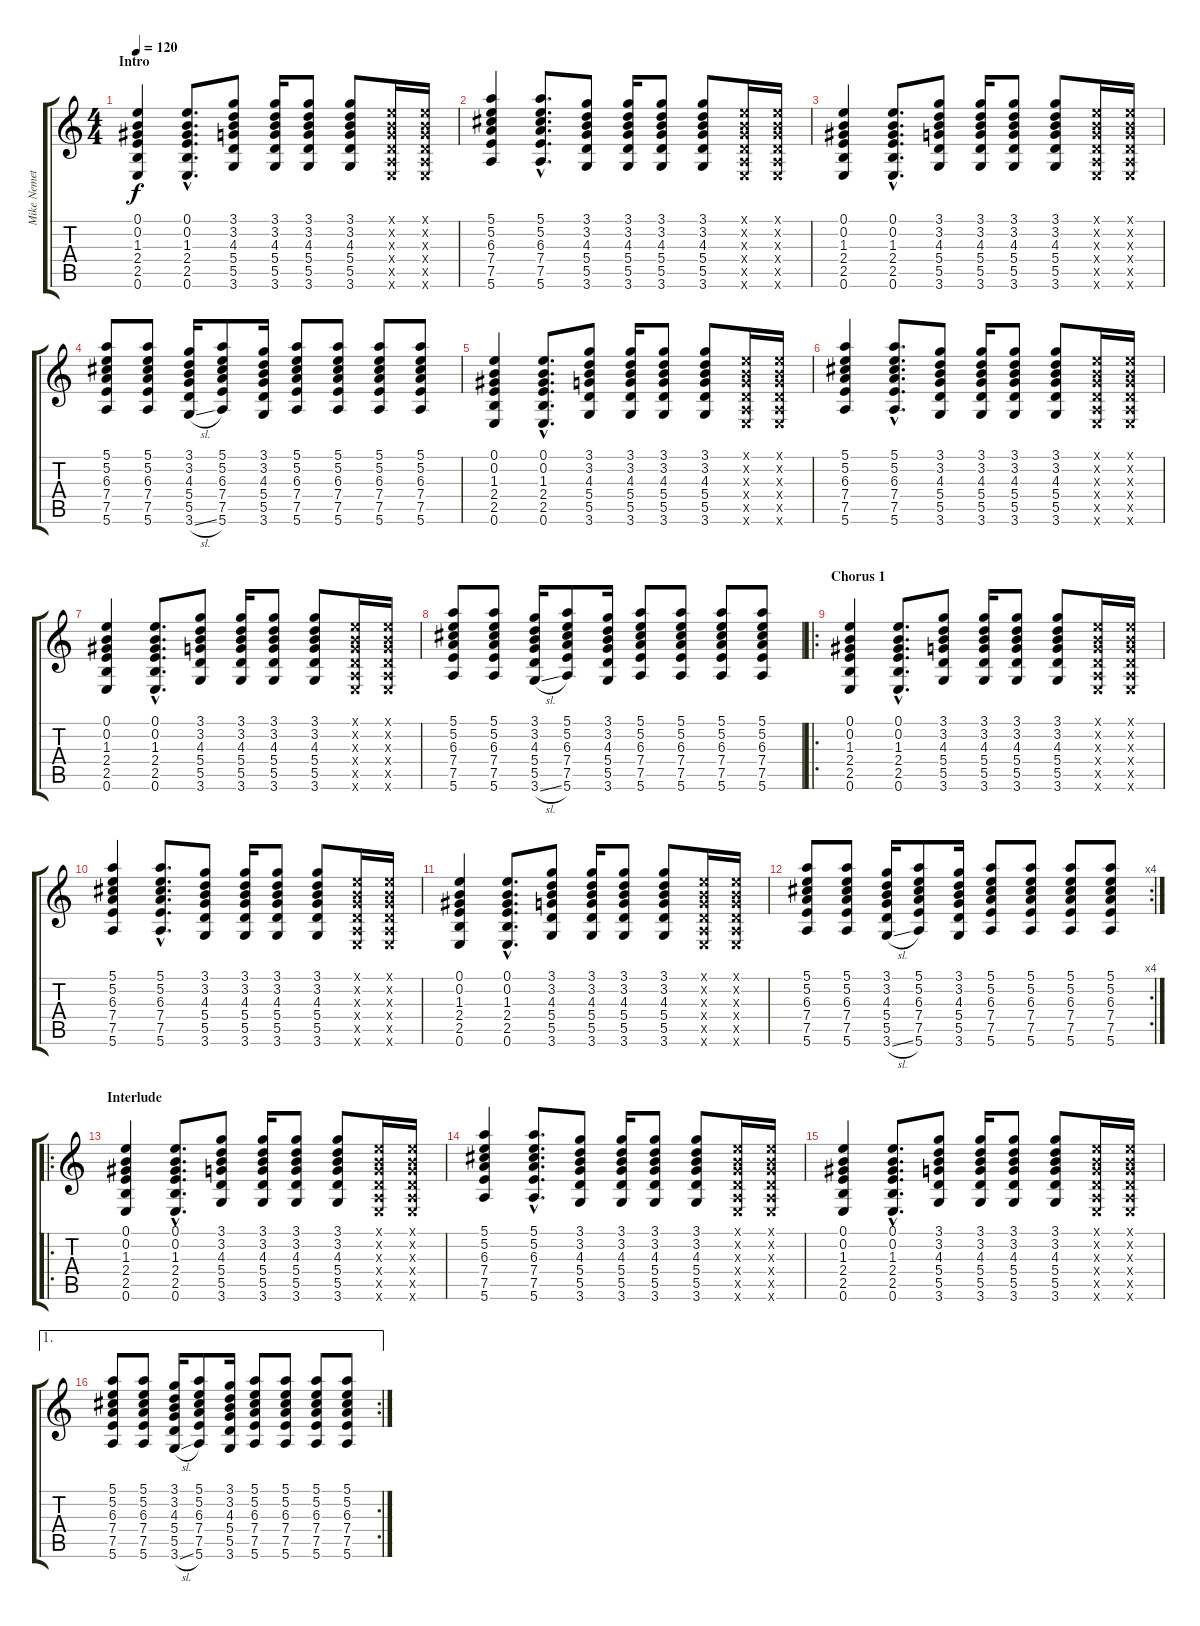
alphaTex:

\track ("Mike Nemeth" "Mike Nemet") {instrument distortionguitar}
\staff {score tabs}
\tuning (E4 B3 G3 D3 A2 E2) {hide}
\ts (4 4)
\section ("" "Intro")
\tempo 120
\clef g2
\ks c
(0.1 0.2 1.3 2.4 2.5 0.6).4{dy f instrument distortionguitar} (0.1{hac} 0.2{hac} 1.3{hac} 2.4{hac} 2.5{hac} 0.6{hac}).8{d} (3.1 3.2 4.3 5.4 5.5 3.6).8 (3.1 3.2 4.3 5.4 5.5 3.6).16 (3.1 3.2 4.3 5.4 5.5 3.6).8 (3.1 3.2 4.3 5.4 5.5 3.6).8 (0.1{x} 0.2{x} 0.3{x} 0.4{x} 0.5{x} 0.6{x}).16 (0.1{x} 0.2{x} 0.3{x} 0.4{x} 0.5{x} 0.6{x}).16 |
(5.1 5.2 6.3 7.4 7.5 5.6).4 (5.1{hac} 5.2{hac} 6.3{hac} 7.4{hac} 7.5{hac} 5.6{hac}).8{d} (3.1 3.2 4.3 5.4 5.5 3.6).8 (3.1 3.2 4.3 5.4 5.5 3.6).16 (3.1 3.2 4.3 5.4 5.5 3.6).8 (3.1 3.2 4.3 5.4 5.5 3.6).8 (0.1{x} 0.2{x} 0.3{x} 0.4{x} 0.5{x} 0.6{x}).16 (0.1{x} 0.2{x} 0.3{x} 0.4{x} 0.5{x} 0.6{x}).16 |
(0.1 0.2 1.3 2.4 2.5 0.6).4 (0.1{hac} 0.2{hac} 1.3{hac} 2.4{hac} 2.5{hac} 0.6{hac}).8{d} (3.1 3.2 4.3 5.4 5.5 3.6).8 (3.1 3.2 4.3 5.4 5.5 3.6).16 (3.1 3.2 4.3 5.4 5.5 3.6).8 (3.1 3.2 4.3 5.4 5.5 3.6).8 (0.1{x} 0.2{x} 0.3{x} 0.4{x} 0.5{x} 0.6{x}).16 (0.1{x} 0.2{x} 0.3{x} 0.4{x} 0.5{x} 0.6{x}).16 |
(5.1 5.2 6.3 7.4 7.5 5.6).8 (5.1 5.2 6.3 7.4 7.5 5.6).8 (3.1 3.2 4.3 5.4 5.5 3.6{sl}).16 (5.1 5.2 6.3 7.4 7.5 5.6).8 (3.1 3.2 4.3 5.4 5.5 3.6).16 (5.1 5.2 6.3 7.4 7.5 5.6).8 (5.1 5.2 6.3 7.4 7.5 5.6).8 (5.1 5.2 6.3 7.4 7.5 5.6).8 (5.1 5.2 6.3 7.4 7.5 5.6).8 |
(0.1 0.2 1.3 2.4 2.5 0.6).4 (0.1{hac} 0.2{hac} 1.3{hac} 2.4{hac} 2.5{hac} 0.6{hac}).8{d} (3.1 3.2 4.3 5.4 5.5 3.6).8 (3.1 3.2 4.3 5.4 5.5 3.6).16 (3.1 3.2 4.3 5.4 5.5 3.6).8 (3.1 3.2 4.3 5.4 5.5 3.6).8 (0.1{x} 0.2{x} 0.3{x} 0.4{x} 0.5{x} 0.6{x}).16 (0.1{x} 0.2{x} 0.3{x} 0.4{x} 0.5{x} 0.6{x}).16 |
(5.1 5.2 6.3 7.4 7.5 5.6).4 (5.1{hac} 5.2{hac} 6.3{hac} 7.4{hac} 7.5{hac} 5.6{hac}).8{d} (3.1 3.2 4.3 5.4 5.5 3.6).8 (3.1 3.2 4.3 5.4 5.5 3.6).16 (3.1 3.2 4.3 5.4 5.5 3.6).8 (3.1 3.2 4.3 5.4 5.5 3.6).8 (0.1{x} 0.2{x} 0.3{x} 0.4{x} 0.5{x} 0.6{x}).16 (0.1{x} 0.2{x} 0.3{x} 0.4{x} 0.5{x} 0.6{x}).16 |
(0.1 0.2 1.3 2.4 2.5 0.6).4 (0.1{hac} 0.2{hac} 1.3{hac} 2.4{hac} 2.5{hac} 0.6{hac}).8{d} (3.1 3.2 4.3 5.4 5.5 3.6).8 (3.1 3.2 4.3 5.4 5.5 3.6).16 (3.1 3.2 4.3 5.4 5.5 3.6).8 (3.1 3.2 4.3 5.4 5.5 3.6).8 (0.1{x} 0.2{x} 0.3{x} 0.4{x} 0.5{x} 0.6{x}).16 (0.1{x} 0.2{x} 0.3{x} 0.4{x} 0.5{x} 0.6{x}).16 |
(5.1 5.2 6.3 7.4 7.5 5.6).8 (5.1 5.2 6.3 7.4 7.5 5.6).8 (3.1 3.2 4.3 5.4 5.5 3.6{sl}).16 (5.1 5.2 6.3 7.4 7.5 5.6).8 (3.1 3.2 4.3 5.4 5.5 3.6).16 (5.1 5.2 6.3 7.4 7.5 5.6).8 (5.1 5.2 6.3 7.4 7.5 5.6).8 (5.1 5.2 6.3 7.4 7.5 5.6).8 (5.1 5.2 6.3 7.4 7.5 5.6).8 |
\ro
\section ("" "Chorus 1")
(0.1 0.2 1.3 2.4 2.5 0.6).4 (0.1{hac} 0.2{hac} 1.3{hac} 2.4{hac} 2.5{hac} 0.6{hac}).8{d} (3.1 3.2 4.3 5.4 5.5 3.6).8 (3.1 3.2 4.3 5.4 5.5 3.6).16 (3.1 3.2 4.3 5.4 5.5 3.6).8 (3.1 3.2 4.3 5.4 5.5 3.6).8 (0.1{x} 0.2{x} 0.3{x} 0.4{x} 0.5{x} 0.6{x}).16 (0.1{x} 0.2{x} 0.3{x} 0.4{x} 0.5{x} 0.6{x}).16 |
(5.1 5.2 6.3 7.4 7.5 5.6).4 (5.1{hac} 5.2{hac} 6.3{hac} 7.4{hac} 7.5{hac} 5.6{hac}).8{d} (3.1 3.2 4.3 5.4 5.5 3.6).8 (3.1 3.2 4.3 5.4 5.5 3.6).16 (3.1 3.2 4.3 5.4 5.5 3.6).8 (3.1 3.2 4.3 5.4 5.5 3.6).8 (0.1{x} 0.2{x} 0.3{x} 0.4{x} 0.5{x} 0.6{x}).16 (0.1{x} 0.2{x} 0.3{x} 0.4{x} 0.5{x} 0.6{x}).16 |
(0.1 0.2 1.3 2.4 2.5 0.6).4 (0.1{hac} 0.2{hac} 1.3{hac} 2.4{hac} 2.5{hac} 0.6{hac}).8{d} (3.1 3.2 4.3 5.4 5.5 3.6).8 (3.1 3.2 4.3 5.4 5.5 3.6).16 (3.1 3.2 4.3 5.4 5.5 3.6).8 (3.1 3.2 4.3 5.4 5.5 3.6).8 (0.1{x} 0.2{x} 0.3{x} 0.4{x} 0.5{x} 0.6{x}).16 (0.1{x} 0.2{x} 0.3{x} 0.4{x} 0.5{x} 0.6{x}).16 |
\rc 4
(5.1 5.2 6.3 7.4 7.5 5.6).8 (5.1 5.2 6.3 7.4 7.5 5.6).8 (3.1 3.2 4.3 5.4 5.5 3.6{sl}).16 (5.1 5.2 6.3 7.4 7.5 5.6).8 (3.1 3.2 4.3 5.4 5.5 3.6).16 (5.1 5.2 6.3 7.4 7.5 5.6).8 (5.1 5.2 6.3 7.4 7.5 5.6).8 (5.1 5.2 6.3 7.4 7.5 5.6).8 (5.1 5.2 6.3 7.4 7.5 5.6).8 |
\ro
\section ("" "Interlude")
(0.1 0.2 1.3 2.4 2.5 0.6).4 (0.1{hac} 0.2{hac} 1.3{hac} 2.4{hac} 2.5{hac} 0.6{hac}).8{d} (3.1 3.2 4.3 5.4 5.5 3.6).8 (3.1 3.2 4.3 5.4 5.5 3.6).16 (3.1 3.2 4.3 5.4 5.5 3.6).8 (3.1 3.2 4.3 5.4 5.5 3.6).8 (0.1{x} 0.2{x} 0.3{x} 0.4{x} 0.5{x} 0.6{x}).16 (0.1{x} 0.2{x} 0.3{x} 0.4{x} 0.5{x} 0.6{x}).16 |
(5.1 5.2 6.3 7.4 7.5 5.6).4 (5.1{hac} 5.2{hac} 6.3{hac} 7.4{hac} 7.5{hac} 5.6{hac}).8{d} (3.1 3.2 4.3 5.4 5.5 3.6).8 (3.1 3.2 4.3 5.4 5.5 3.6).16 (3.1 3.2 4.3 5.4 5.5 3.6).8 (3.1 3.2 4.3 5.4 5.5 3.6).8 (0.1{x} 0.2{x} 0.3{x} 0.4{x} 0.5{x} 0.6{x}).16 (0.1{x} 0.2{x} 0.3{x} 0.4{x} 0.5{x} 0.6{x}).16 |
(0.1 0.2 1.3 2.4 2.5 0.6).4 (0.1{hac} 0.2{hac} 1.3{hac} 2.4{hac} 2.5{hac} 0.6{hac}).8{d} (3.1 3.2 4.3 5.4 5.5 3.6).8 (3.1 3.2 4.3 5.4 5.5 3.6).16 (3.1 3.2 4.3 5.4 5.5 3.6).8 (3.1 3.2 4.3 5.4 5.5 3.6).8 (0.1{x} 0.2{x} 0.3{x} 0.4{x} 0.5{x} 0.6{x}).16 (0.1{x} 0.2{x} 0.3{x} 0.4{x} 0.5{x} 0.6{x}).16 |
\ae 1
\rc 2
(5.1 5.2 6.3 7.4 7.5 5.6).8 (5.1 5.2 6.3 7.4 7.5 5.6).8 (3.1 3.2 4.3 5.4 5.5 3.6{sl}).16 (5.1 5.2 6.3 7.4 7.5 5.6).8 (3.1 3.2 4.3 5.4 5.5 3.6).16 (5.1 5.2 6.3 7.4 7.5 5.6).8 (5.1 5.2 6.3 7.4 7.5 5.6).8 (5.1 5.2 6.3 7.4 7.5 5.6).8 (5.1 5.2 6.3 7.4 7.5 5.6).8
